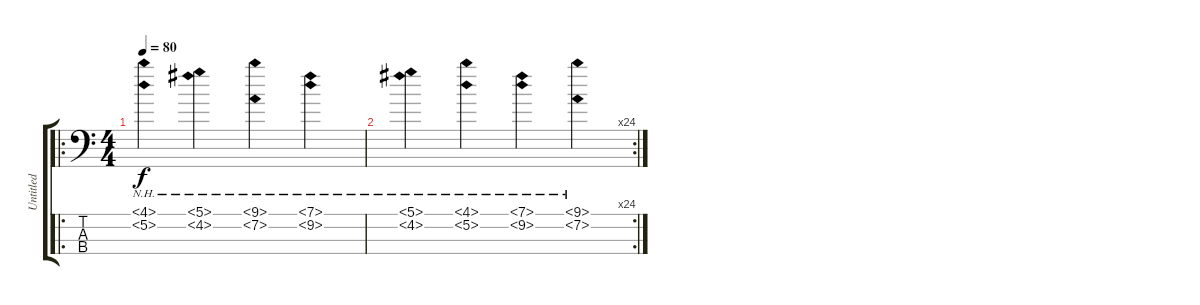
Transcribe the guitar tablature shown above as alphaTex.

\track ("Untitled" "Untitled") {instrument electricbassfinger}
\staff {score tabs}
\tuning (G2 D2 A1 E1) {hide}
\ro
\ts (4 4)
\tempo 80
\clef f4
\ks c
(4.1{nh} 5.2{nh}).4{dy f instrument electricbassfinger} (5.1{nh} 4.2{nh}).4 (9.1{nh} 7.2{nh}).4 (7.1{nh} 9.2{nh}).4 |
\rc 24
(5.1{nh} 4.2{nh}).4 (4.1{nh} 5.2{nh}).4 (7.1{nh} 9.2{nh}).4 (9.1{nh} 7.2{nh}).4
